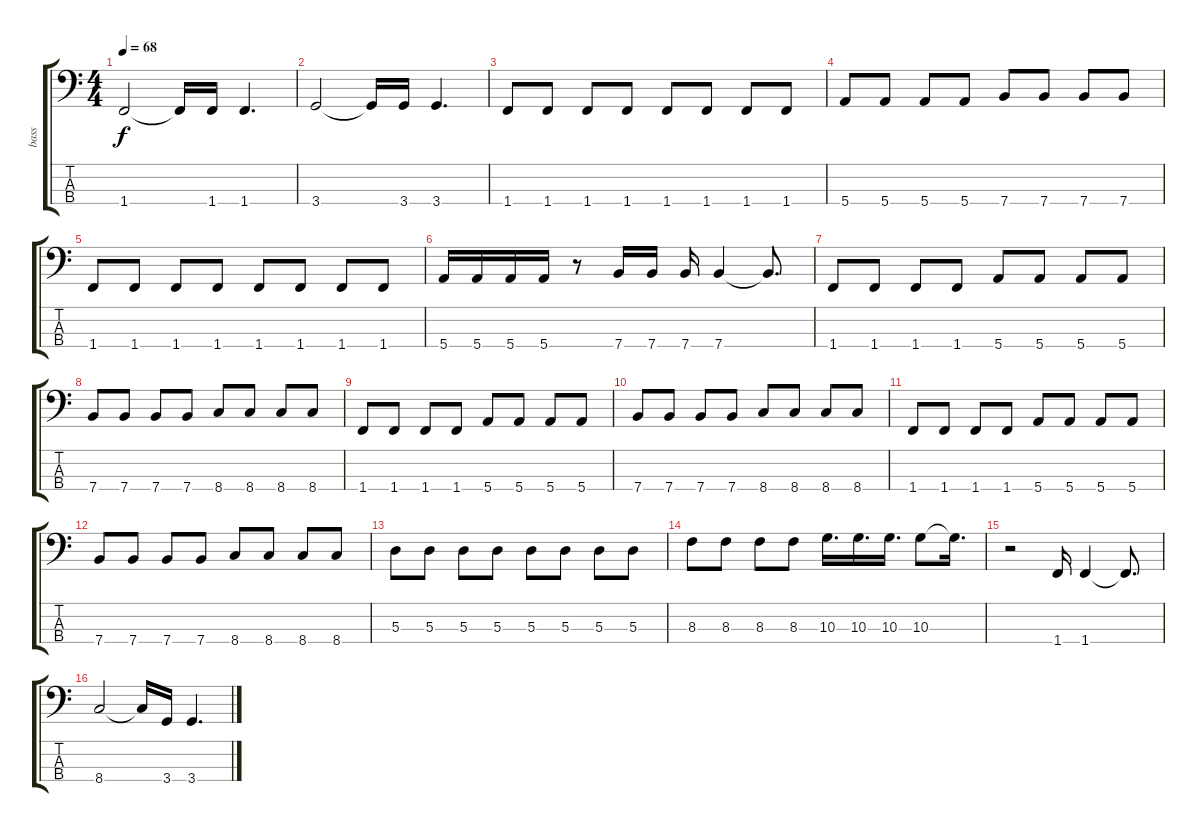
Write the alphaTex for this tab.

\track ("bass" "bass") {instrument electricbassfinger}
\staff {score tabs}
\tuning (G2 D2 A1 E1) {hide}
\ts (4 4)
\tempo 68
\clef f4
\ks c
1.4.2{dy f} 1.4{t}.16 1.4.16 1.4.4{d} |
3.4.2 3.4{t}.16 3.4.16 3.4.4{d} |
1.4.8 1.4.8 1.4.8 1.4.8 1.4.8 1.4.8 1.4.8 1.4.8 |
5.4.8 5.4.8 5.4.8 5.4.8 7.4.8 7.4.8 7.4.8 7.4.8 |
1.4.8 1.4.8 1.4.8 1.4.8 1.4.8 1.4.8 1.4.8 1.4.8 |
5.4.16 5.4.16 5.4.16 5.4.16 r.8 7.4.16 7.4.16 7.4.16 7.4.4 7.4{t}.8{d} |
1.4.8 1.4.8 1.4.8 1.4.8 5.4.8 5.4.8 5.4.8 5.4.8 |
7.4.8 7.4.8 7.4.8 7.4.8 8.4.8 8.4.8 8.4.8 8.4.8 |
1.4.8 1.4.8 1.4.8 1.4.8 5.4.8 5.4.8 5.4.8 5.4.8 |
7.4.8 7.4.8 7.4.8 7.4.8 8.4.8 8.4.8 8.4.8 8.4.8 |
1.4.8 1.4.8 1.4.8 1.4.8 5.4.8 5.4.8 5.4.8 5.4.8 |
7.4.8 7.4.8 7.4.8 7.4.8 8.4.8 8.4.8 8.4.8 8.4.8 |
5.3.8 5.3.8 5.3.8 5.3.8 5.3.8 5.3.8 5.3.8 5.3.8 |
8.3.8 8.3.8 8.3.8 8.3.8 10.3.16{d} 10.3.16{d} 10.3.16{d} 10.3.8 10.3{t}.16{d} |
r.2 1.4.16 1.4.4 1.4{t}.8{d} |
8.4.2 8.4{t}.16 3.4.16 3.4.4{d}
